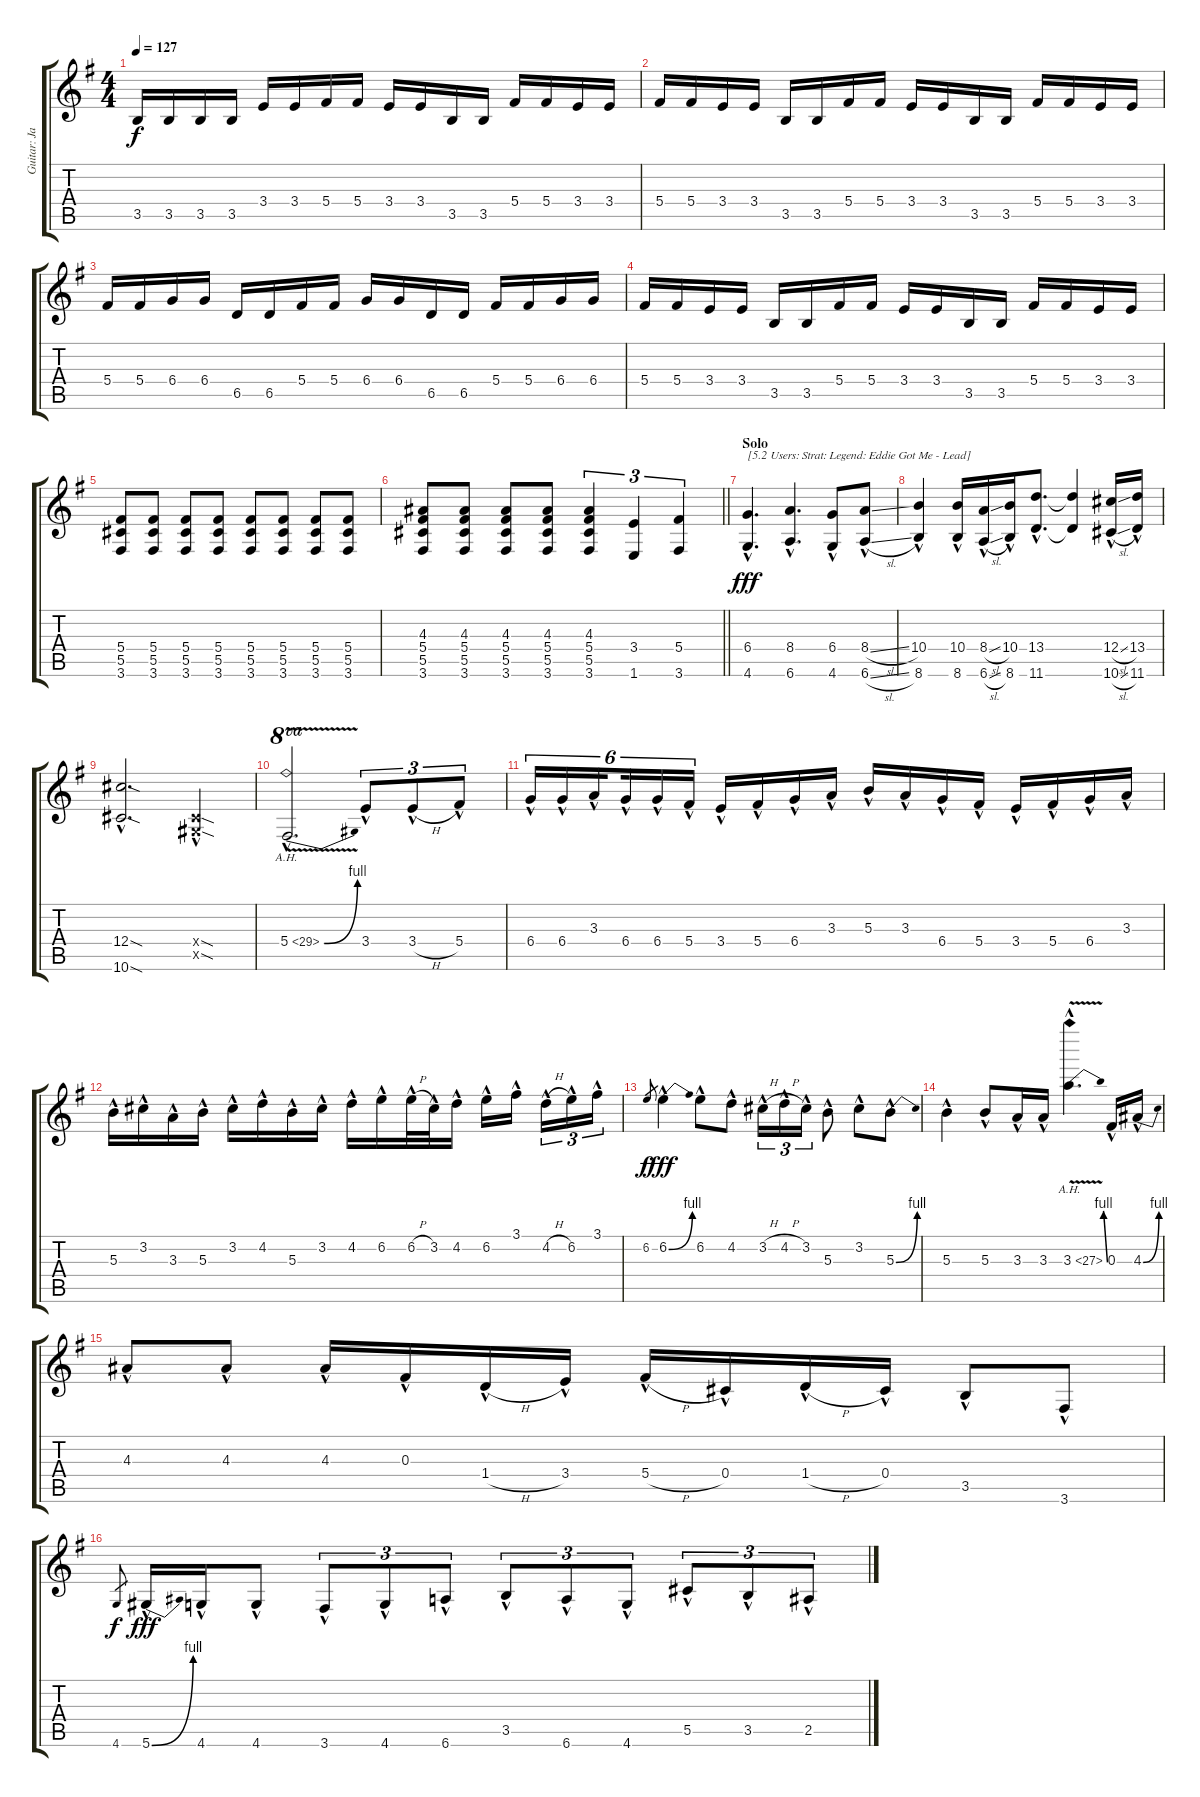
\track ("Guitar: Jake II" "Guitar: Ja") {instrument overdrivenguitar}
\staff {score tabs}
\tuning (Eb4 Bb3 Gb3 Db3 Ab2 Eb2) {hide}
\ts (4 4)
\tempo 127
\clef g2
\ks g
3.5.16{dy f} 3.5.16 3.5.16 3.5.16 3.4.16 3.4.16 5.4.16 5.4.16 3.4.16 3.4.16 3.5.16 3.5.16 5.4.16 5.4.16 3.4.16 3.4.16 |
5.4.16 5.4.16 3.4.16 3.4.16 3.5.16 3.5.16 5.4.16 5.4.16 3.4.16 3.4.16 3.5.16 3.5.16 5.4.16 5.4.16 3.4.16 3.4.16 |
5.4.16 5.4.16 6.4.16 6.4.16 6.5.16 6.5.16 5.4.16 5.4.16 6.4.16 6.4.16 6.5.16 6.5.16 5.4.16 5.4.16 6.4.16 6.4.16 |
5.4.16 5.4.16 3.4.16 3.4.16 3.5.16 3.5.16 5.4.16 5.4.16 3.4.16 3.4.16 3.5.16 3.5.16 5.4.16 5.4.16 3.4.16 3.4.16 |
(5.4 5.5 3.6).8 (5.4 5.5 3.6).8 (5.4 5.5 3.6).8 (5.4 5.5 3.6).8 (5.4 5.5 3.6).8 (5.4 5.5 3.6).8 (5.4 5.5 3.6).8 (5.4 5.5 3.6).8 |
\barLineRight lightlight
(4.3 5.4 5.5 3.6).8 (4.3 5.4 5.5 3.6).8 (4.3 5.4 5.5 3.6).8 (4.3 5.4 5.5 3.6).8 (4.3 5.4 5.5 3.6).4{tu (3 2)} (3.4 1.6).4{tu (3 2)} (5.4 3.6).4{tu (3 2)} |
\section ("" "Solo")
(6.4{hac} 4.6{hac}).4{d txt "[5.2 Users: Strat: Legend: Eddie Got Me - Lead]" dy fff volume 16 instrument overdrivenguitar} (8.4{hac} 6.6{hac}).4{d} (6.4{hac} 4.6{hac}).8 (8.4{sl hac} 6.6{sl hac}).8 |
(10.4{hac} 8.6{hac}).4 (10.4{hac} 8.6{hac}).16 (8.4{sl hac} 6.6{sl hac}).16 (10.4{hac} 8.6{hac}).16 (13.4{hac} 11.6{hac}).8{d} (13.4{t} 11.6{t}).4 (12.4{sl hac} 10.6{sl hac}).16 (13.4{hac} 11.6{hac}).16 |
(12.4{sod hac} 10.6{sod hac}).2{d} (0.4{sod hac x} 0.5{sod hac x}).4 |
5.4{be (bend 0 0 60 4) ah 24 v hac}.2{d ot 8va} 3.4{hac}.8{tu (3 2)} 3.4{h hac}.8{tu (3 2)} 5.4{hac}.8{tu (3 2)} |
6.4{hac}.16{tu (6 4)} 6.4{hac}.16{tu (6 4)} 3.3{hac}.16{tu (6 4) beam splitsecondary} 6.4{hac}.16{tu (6 4)} 6.4{hac}.16{tu (6 4)} 5.4{hac}.16{tu (6 4)} 3.4{hac}.16 5.4{hac}.16 6.4{hac}.16 3.3{hac}.16 5.3{hac}.16 3.3{hac}.16 6.4{hac}.16 5.4{hac}.16 3.4{hac}.16 5.4{hac}.16 6.4{hac}.16 3.3{hac}.16 |
5.3{hac}.16 3.2{hac}.16 3.3{hac}.16 5.3{hac}.16 3.2{hac}.16 4.2{hac}.16 5.3{hac}.16 3.2{hac}.16 4.2{hac}.16 6.2{hac}.16 6.2{h hac}.32 3.2{hac}.32 4.2{hac}.16 6.2{hac}.16 3.1{hac}.16{beam splitsecondary} 4.2{h hac}.16{tu (3 2)} 6.2{hac}.16{tu (3 2)} 3.1{hac}.16{tu (3 2)} |
6.2.8{gr dy f} 6.2{be (bend 0 0 60 4) hac}.4{dy fff} 6.2{hac}.8 4.2{hac}.8 3.2{h hac}.16{tu (3 2)} 4.2{h hac}.16{tu (3 2)} 3.2{hac}.16{tu (3 2)} 5.3{hac}.8 3.2{hac}.8 5.3{be (bend 0 0 60 4) hac}.8 |
5.3{hac}.4 5.3{hac}.8 3.3{hac}.16 3.3{hac}.16 3.3{be (bend 0 0 60 4) ah 24 v hac}.4{d ot 8vb} 0.3{hac}.16 4.3{be (bend 0 0 60 4) hac}.16 |
4.3{hac}.8 4.3{hac}.8 4.3{hac}.16 0.3{hac}.16 1.4{h hac}.16 3.4{hac}.16 5.4{h hac}.16 0.4{hac}.16 1.4{h hac}.16 0.4{hac}.16 3.5{hac}.8 3.6{hac}.8 |
4.6.8{gr dy f} 5.6{be (bend 0 0 60 4) hac}.16{dy fff} 4.6{hac}.16 4.6{hac}.8 3.6{hac}.8{tu (3 2)} 4.6{hac}.8{tu (3 2)} 6.6{hac}.8{tu (3 2)} 3.5{hac}.8{tu (3 2)} 6.6{hac}.8{tu (3 2)} 4.6{hac}.8{tu (3 2)} 5.5{hac}.8{tu (3 2)} 3.5{hac}.8{tu (3 2)} 2.5{hac}.8{tu (3 2)}
